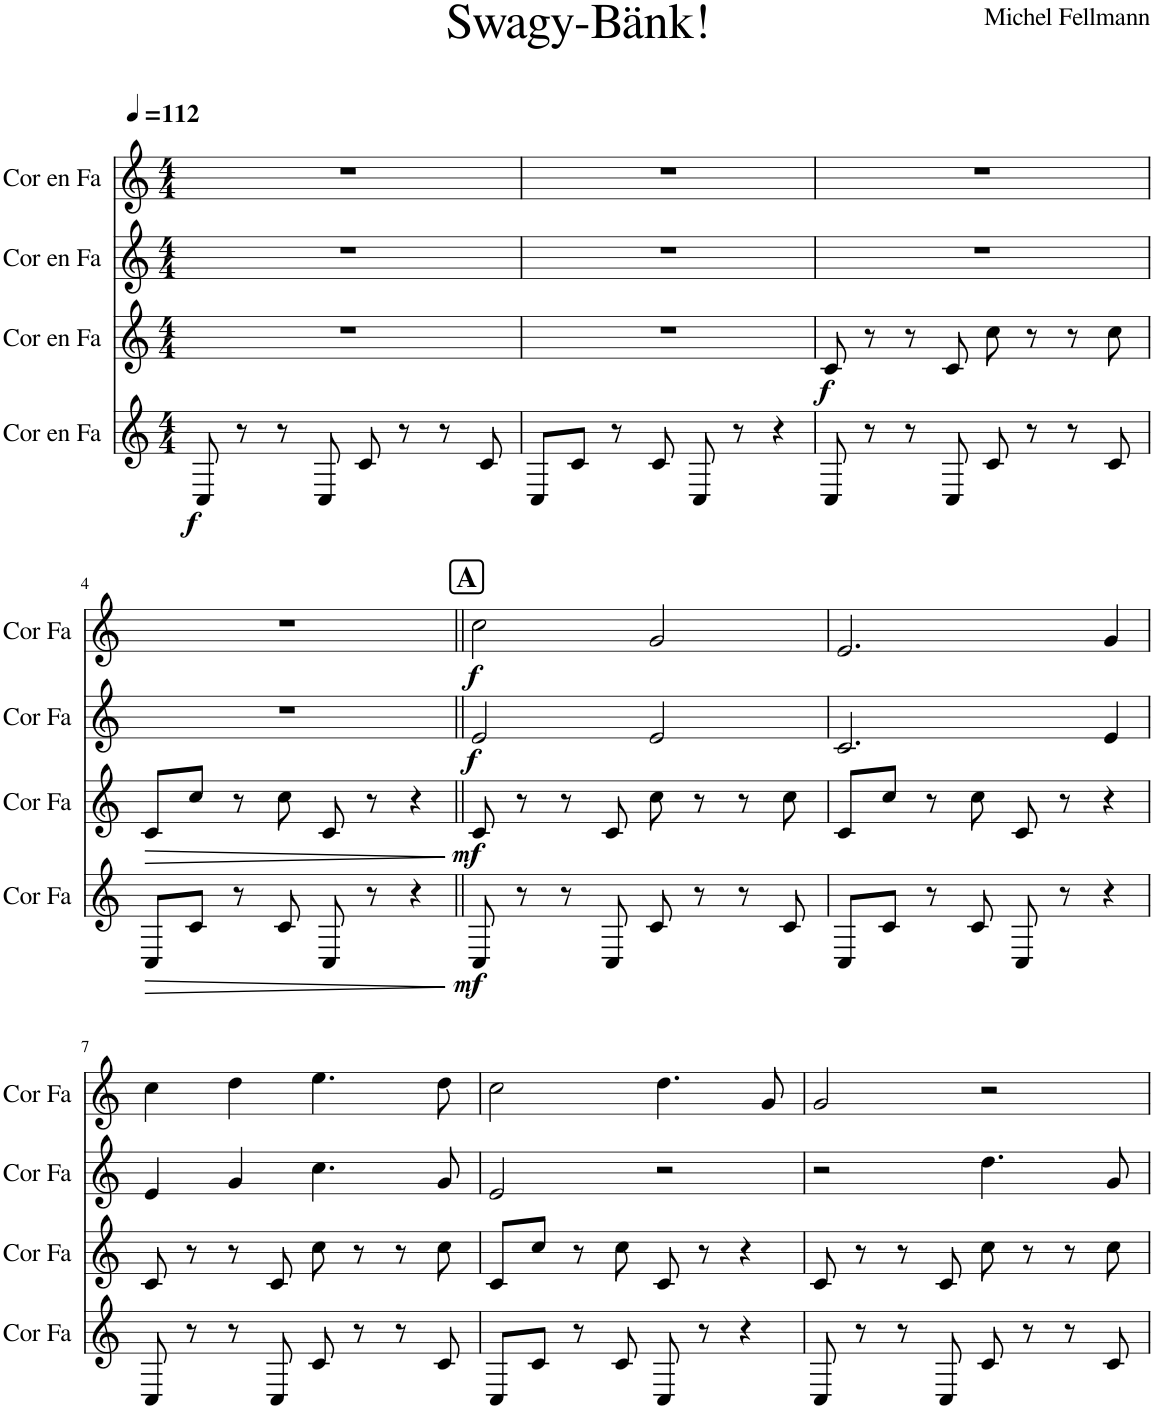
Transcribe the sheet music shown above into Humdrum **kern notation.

**kern	**dynam	**kern	**dynam	**kern	**dynam	**kern	**dynam
*part4	*part4	*part3	*part3	*part2	*part2	*part1	*part1
*staff4	*staff4	*staff3	*staff3	*staff2	*staff2	*staff1	*staff1
*I"Cor en Fa	*	*I"Cor en Fa	*	*I"Cor en Fa	*	*I"Cor en Fa	*
*I'Cor Fa	*	*I'Cor Fa	*	*I'Cor Fa	*	*I'Cor Fa	*
*clefG2	*	*clefG2	*	*clefG2	*	*clefG2	*
*Trd4c7	*	*Trd4c7	*	*Trd4c7	*	*Trd4c7	*
*k[]	*	*k[]	*	*k[]	*	*k[]	*
*M4/4	*	*M4/4	*	*M4/4	*	*M4/4	*
*MM112	*	*MM112	*	*MM112	*	*MM112	*
=1	=1	=1	=1	=1	=1	=1	=1
!	!LO:DY:b	!	!	!	!	!	!
8C/	f	1r	.	1r	.	1r	.
8r	.	.	.	.	.	.	.
8r	.	.	.	.	.	.	.
8C/	.	.	.	.	.	.	.
8c/	.	.	.	.	.	.	.
8r	.	.	.	.	.	.	.
8r	.	.	.	.	.	.	.
8c/	.	.	.	.	.	.	.
=2	=2	=2	=2	=2	=2	=2	=2
8C/L	.	1r	.	1r	.	1r	.
8c/J	.	.	.	.	.	.	.
8r	.	.	.	.	.	.	.
8c/	.	.	.	.	.	.	.
8C/	.	.	.	.	.	.	.
8r	.	.	.	.	.	.	.
4r	.	.	.	.	.	.	.
=3	=3	=3	=3	=3	=3	=3	=3
!	!	!	!LO:DY:b	!	!	!	!
8C/	.	8c/	f	1r	.	1r	.
8r	.	8r	.	.	.	.	.
8r	.	8r	.	.	.	.	.
8C/	.	8c/	.	.	.	.	.
8c/	.	8cc\	.	.	.	.	.
8r	.	8r	.	.	.	.	.
8r	.	8r	.	.	.	.	.
8c/	.	8cc\	.	.	.	.	.
!!LO:LB:g=z
=4	=4	=4	=4	=4	=4	=4	=4
!	!LO:HP:b	!	!LO:HP:b	!	!	!	!
8C/L	>	8c/L	>	1r	.	1r	.
8c/J	.	8cc/J	.	.	.	.	.
8r	.	8r	.	.	.	.	.
8c/	.	8cc\	.	.	.	.	.
8C/	.	8c/	.	.	.	.	.
8r	.	8r	.	.	.	.	.
4r	.	4r	.	.	.	.	.
.	]	.	]	.	.	.	.
!!LO:REH:place=s1:a:B:cj:fs=14:t=A
=5||	=5||	=5||	=5||	=5||	=5||	=5||	=5||
!	!LO:DY:b	!	!LO:DY:b	!	!LO:DY:b	!	!LO:DY:b
8C/	mf	8c/	mf	2e/	f	2cc\	f
8r	.	8r	.	.	.	.	.
8r	.	8r	.	.	.	.	.
8C/	.	8c/	.	.	.	.	.
8c/	.	8cc\	.	2e/	.	2g/	.
8r	.	8r	.	.	.	.	.
8r	.	8r	.	.	.	.	.
8c/	.	8cc\	.	.	.	.	.
=6	=6	=6	=6	=6	=6	=6	=6
8C/L	.	8c/L	.	2.c/	.	2.e/	.
8c/J	.	8cc/J	.	.	.	.	.
8r	.	8r	.	.	.	.	.
8c/	.	8cc\	.	.	.	.	.
8C/	.	8c/	.	.	.	.	.
8r	.	8r	.	.	.	.	.
4r	.	4r	.	4e/	.	4g/	.
!!LO:LB:g=z
=7	=7	=7	=7	=7	=7	=7	=7
8C/	.	8c/	.	4e/	.	4cc\	.
8r	.	8r	.	.	.	.	.
8r	.	8r	.	4g/	.	4dd\	.
8C/	.	8c/	.	.	.	.	.
8c/	.	8cc\	.	4.cc\	.	4.ee\	.
8r	.	8r	.	.	.	.	.
8r	.	8r	.	.	.	.	.
8c/	.	8cc\	.	8g/	.	8dd\	.
=8	=8	=8	=8	=8	=8	=8	=8
8C/L	.	8c/L	.	2e/	.	2cc\	.
8c/J	.	8cc/J	.	.	.	.	.
8r	.	8r	.	.	.	.	.
8c/	.	8cc\	.	.	.	.	.
8C/	.	8c/	.	2r	.	4.dd\	.
8r	.	8r	.	.	.	.	.
4r	.	4r	.	.	.	.	.
.	.	.	.	.	.	8g/	.
=9	=9	=9	=9	=9	=9	=9	=9
8C/	.	8c/	.	2r	.	2g/	.
8r	.	8r	.	.	.	.	.
8r	.	8r	.	.	.	.	.
8C/	.	8c/	.	.	.	.	.
8c/	.	8cc\	.	4.dd\	.	2r	.
8r	.	8r	.	.	.	.	.
8r	.	8r	.	.	.	.	.
8c/	.	8cc\	.	8g/	.	.	.
=	=	=	=	=	=	=	=
*-	*-	*-	*-	*-	*-	*-	*-
